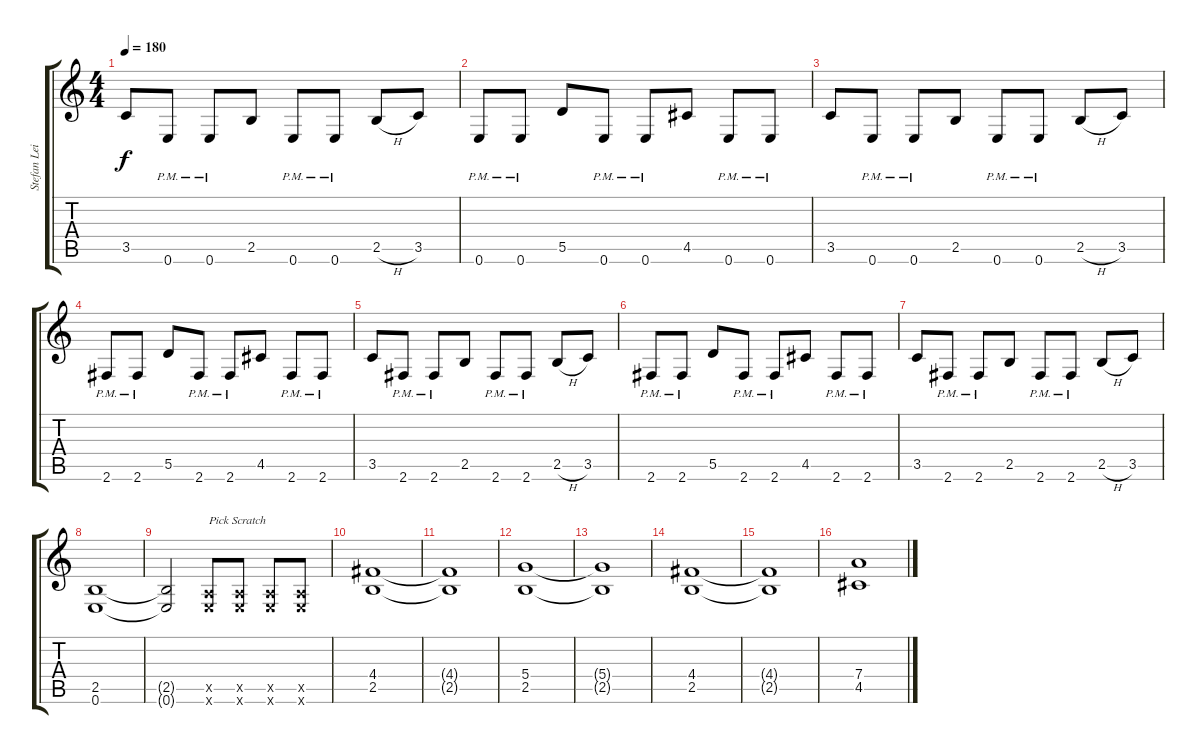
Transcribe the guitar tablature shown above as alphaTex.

\track ("Stefan Leibing Guitar" "Stefan Lei") {instrument distortionguitar}
\staff {score tabs}
\tuning (E4 B3 G3 D3 A2 E2) {hide}
\ts (4 4)
\tempo 180
\clef g2
\ks c
3.5.8{dy f} 0.6{pm}.8 0.6{pm}.8 2.5.8 0.6{pm}.8 0.6{pm}.8 2.5{h}.8 3.5.8 |
0.6{pm}.8 0.6{pm}.8 5.5.8 0.6{pm}.8 0.6{pm}.8 4.5.8 0.6{pm}.8 0.6{pm}.8 |
3.5.8 0.6{pm}.8 0.6{pm}.8 2.5.8 0.6{pm}.8 0.6{pm}.8 2.5{h}.8 3.5.8 |
2.6{pm}.8 2.6{pm}.8 5.5.8 2.6{pm}.8 2.6{pm}.8 4.5.8 2.6{pm}.8 2.6{pm}.8 |
3.5.8 2.6{pm}.8 2.6{pm}.8 2.5.8 2.6{pm}.8 2.6{pm}.8 2.5{h}.8 3.5.8 |
2.6{pm}.8 2.6{pm}.8 5.5.8 2.6{pm}.8 2.6{pm}.8 4.5.8 2.6{pm}.8 2.6{pm}.8 |
3.5.8 2.6{pm}.8 2.6{pm}.8 2.5.8 2.6{pm}.8 2.6{pm}.8 2.5{h}.8 3.5.8 |
(2.5 0.6).1 |
(2.5{t} 0.6{t}).2 (0.5{x} 0.6{x}).8{txt "Pick Scratch"} (0.5{x} 0.6{x}).8 (0.5{x} 0.6{x}).8 (0.5{x} 0.6{x}).8 |
(4.4 2.5).1 |
(4.4{t} 2.5{t}).1 |
(5.4 2.5).1 |
(5.4{t} 2.5{t}).1 |
(4.4 2.5).1 |
(4.4{t} 2.5{t}).1 |
(7.4 4.5).1
